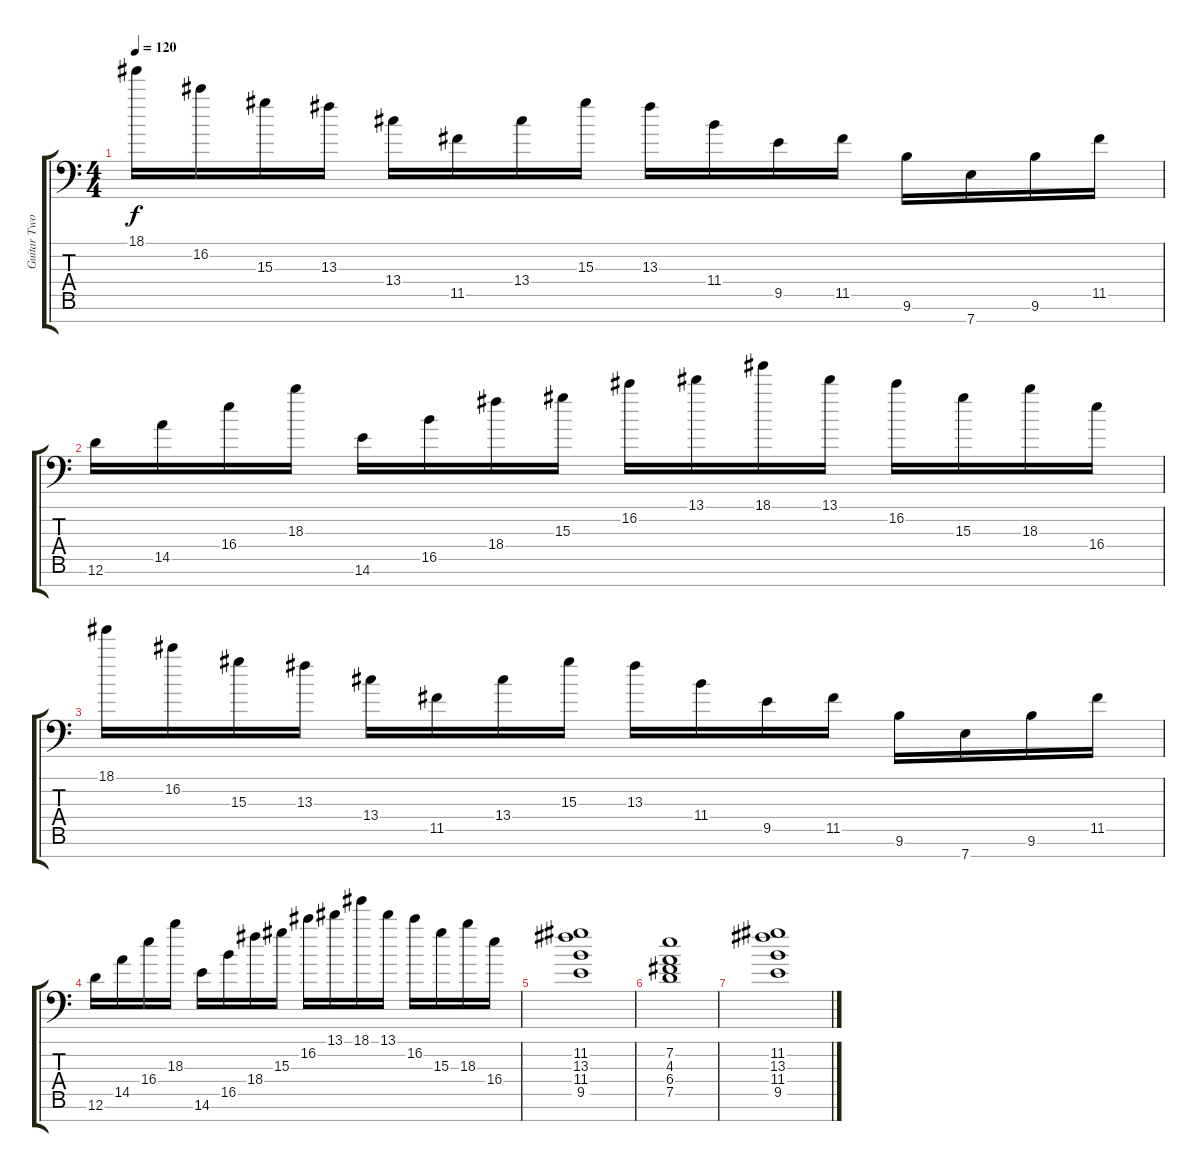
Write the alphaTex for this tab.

\track ("Guitar Two" "Guitar Two") {instrument overdrivenguitar}
\staff {score tabs}
\tuning (D4 A3 F3 C3 G2 D2 A1) {hide}
\ts (4 4)
\tempo 120
\clef f4
\ks c
18.1.16{dy f} 16.2.16 15.3.16 13.3.16 13.4.16 11.5.16 13.4.16 15.3.16 13.3.16 11.4.16 9.5.16 11.5.16 9.6.16 7.7.16 9.6.16 11.5.16 |
12.6.16 14.5.16 16.4.16 18.3.16 14.6.16 16.5.16 18.4.16 15.3.16 16.2.16 13.1.16 18.1.16 13.1.16 16.2.16 15.3.16 18.3.16 16.4.16 |
18.1.16 16.2.16 15.3.16 13.3.16 13.4.16 11.5.16 13.4.16 15.3.16 13.3.16 11.4.16 9.5.16 11.5.16 9.6.16 7.7.16 9.6.16 11.5.16 |
12.6.16 14.5.16 16.4.16 18.3.16 14.6.16 16.5.16 18.4.16 15.3.16 16.2.16 13.1.16 18.1.16 13.1.16 16.2.16 15.3.16 18.3.16 16.4.16 |
(11.2 13.3 11.4 9.5).1 |
(7.2 4.3 6.4 7.5).1 |
(11.2 13.3 11.4 9.5).1
